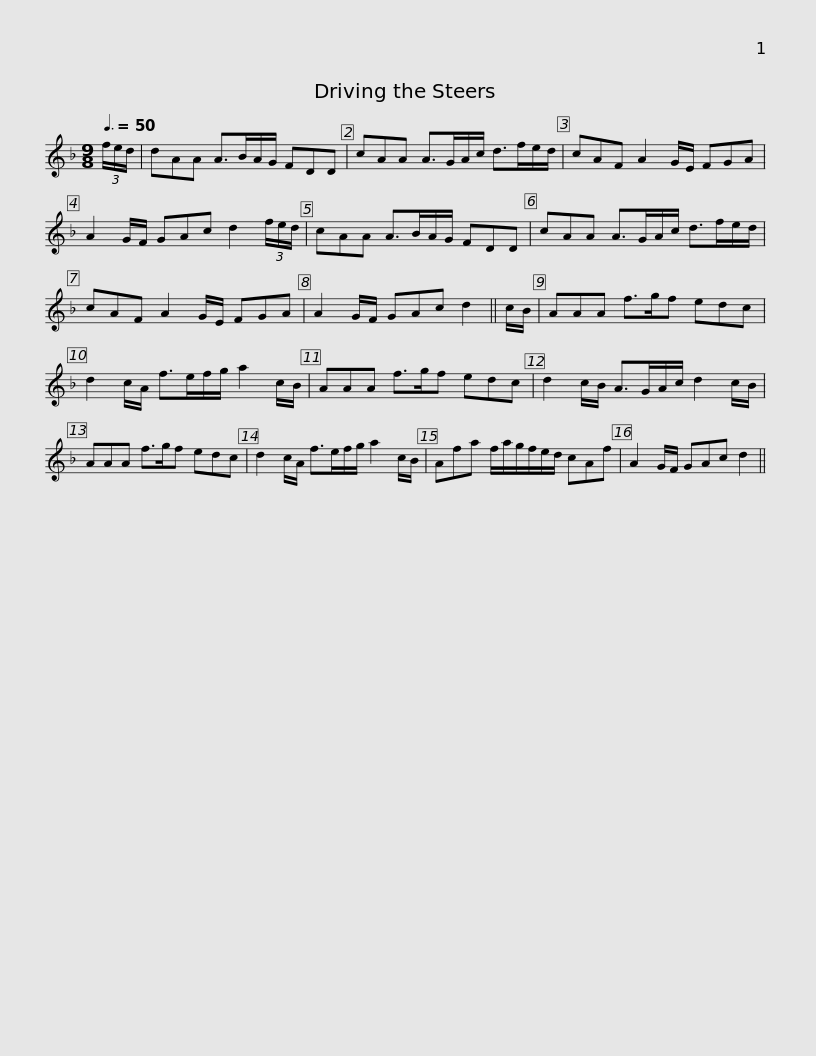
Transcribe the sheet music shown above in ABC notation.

X:1
L:1/8
Q:3/8=50
M:9/8
I:linebreak $
K:F
V:1 treble
V:1
 (3f/e/d/ | dAA A>BA/G/ FDD | cAA A>GA/c/ d>fe/d/ | cAF A2 G/E/ FGA | A2 G/F/ GAc d2 (3f/e/d/ |$ %5
 cAA A>BA/G/ FDD | cAA A>GA/c/ d>fe/d/ | cAF A2 G/E/ FGA | A2 G/F/ GAc d2 || c/B/ |$ %10
 AAA f>gf edc | d2 c/A/ f>ef/g/ a2 c/B/ | AAA f>gf edc | d2 c/B/ A>GA/c/ d2 c/B/ |$ AAA f>gf edc | %15
 d2 c/A/ f>ef/g/ a2 c/B/ | Afa f/a/g/f/e/d/ cAf | A2 G/F/ GAc d2 || %18
